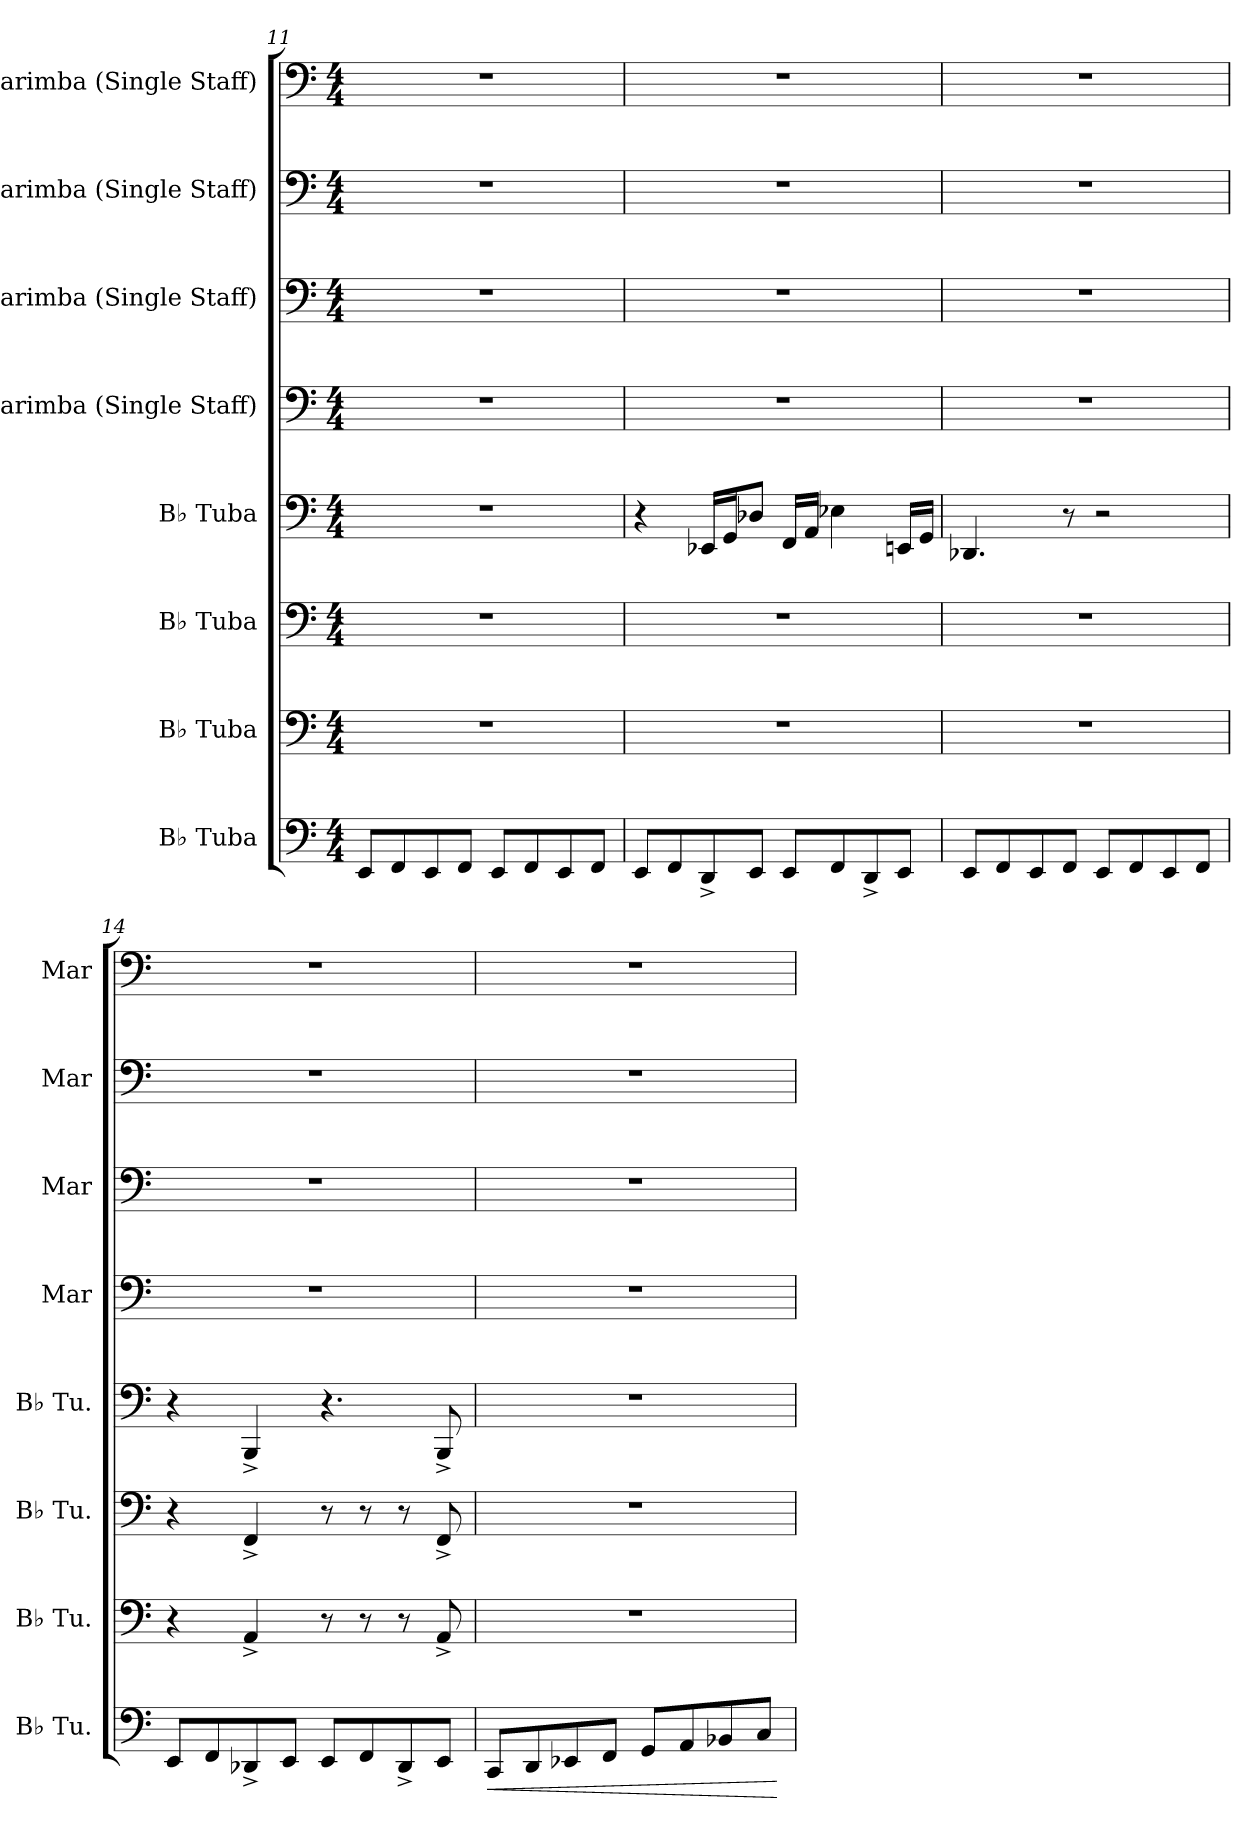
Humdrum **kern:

**kern	**dynam	**kern	**kern	**kern	**kern	**kern	**kern	**kern
*part8	*part8	*part7	*part6	*part5	*part4	*part3	*part2	*part1
*staff8	*staff8	*staff7	*staff6	*staff5	*staff4	*staff3	*staff2	*staff1
*I"B♭ Tuba	*	*I"B♭ Tuba	*I"B♭ Tuba	*I"B♭ Tuba	*I"Marimba (Single Staff)	*I"Marimba (Single Staff)	*I"Marimba (Single Staff)	*I"Marimba (Single Staff)
*I'B♭ Tu.	*	*I'B♭ Tu.	*I'B♭ Tu.	*I'B♭ Tu.	*I'Mar	*I'Mar	*I'Mar	*I'Mar
!!LO:PB:g=z
*clefF4	*	*clefF4	*clefF4	*clefF4	*clefF4	*clefF4	*clefF4	*clefF4
*k[]	*	*k[]	*k[]	*k[]	*k[]	*k[]	*k[]	*k[]
*M4/4	*	*M4/4	*M4/4	*M4/4	*M4/4	*M4/4	*M4/4	*M4/4
=11	=11	=11	=11	=11	=11	=11	=11	=11
8EE/L	.	1r	1r	1r	1r	1r	1r	1r
8FF/	.	.	.	.	.	.	.	.
8EE/	.	.	.	.	.	.	.	.
8FF/J	.	.	.	.	.	.	.	.
8EE/L	.	.	.	.	.	.	.	.
8FF/	.	.	.	.	.	.	.	.
8EE/	.	.	.	.	.	.	.	.
8FF/J	.	.	.	.	.	.	.	.
=12	=12	=12	=12	=12	=12	=12	=12	=12
8EE/L	.	1r	1r	4r	1r	1r	1r	1r
8FF/	.	.	.	.	.	.	.	.
8DD^/	.	.	.	16EE-X/LL	.	.	.	.
.	.	.	.	16GG/J	.	.	.	.
8EE/J	.	.	.	8D-X/J	.	.	.	.
8EE/L	.	.	.	16FF/LL	.	.	.	.
.	.	.	.	16AA/JJ	.	.	.	.
8FF/	.	.	.	4E-X\	.	.	.	.
8DD^/	.	.	.	.	.	.	.	.
8EE/J	.	.	.	16EEn/LL	.	.	.	.
.	.	.	.	16GG/JJ	.	.	.	.
=13	=13	=13	=13	=13	=13	=13	=13	=13
8EE/L	.	1r	1r	4.DD-X/	1r	1r	1r	1r
8FF/	.	.	.	.	.	.	.	.
8EE/	.	.	.	.	.	.	.	.
8FF/J	.	.	.	8r	.	.	.	.
8EE/L	.	.	.	2r	.	.	.	.
8FF/	.	.	.	.	.	.	.	.
8EE/	.	.	.	.	.	.	.	.
8FF/J	.	.	.	.	.	.	.	.
=14	=14	=14	=14	=14	=14	=14	=14	=14
8EE/L	.	4r	4r	4r	1r	1r	1r	1r
8FF/	.	.	.	.	.	.	.	.
8DD-X^/	.	4AA^/	4FF^/	4BBB^/	.	.	.	.
8EE/J	.	.	.	.	.	.	.	.
8EE/L	.	8r	8r	4.r	.	.	.	.
8FF/	.	8r	8r	.	.	.	.	.
8DD-^/	.	8r	8r	.	.	.	.	.
8EE/J	.	8AA^/	8FF^/	8BBB^/	.	.	.	.
!!LO:LB:g=z
=15	=15	=15	=15	=15	=15	=15	=15	=15
!	!LO:HP:b	!	!	!	!	!	!	!
8CC/L	<	1r	1r	1r	1r	1r	1r	1r
8DD/	.	.	.	.	.	.	.	.
8EE-X/	.	.	.	.	.	.	.	.
8FF/J	.	.	.	.	.	.	.	.
8GG/L	.	.	.	.	.	.	.	.
8AA/	.	.	.	.	.	.	.	.
8BB-X/	.	.	.	.	.	.	.	.
8C/J	.	.	.	.	.	.	.	.
.	[	.	.	.	.	.	.	.
=	=	=	=	=	=	=	=	=
*-	*-	*-	*-	*-	*-	*-	*-	*-
